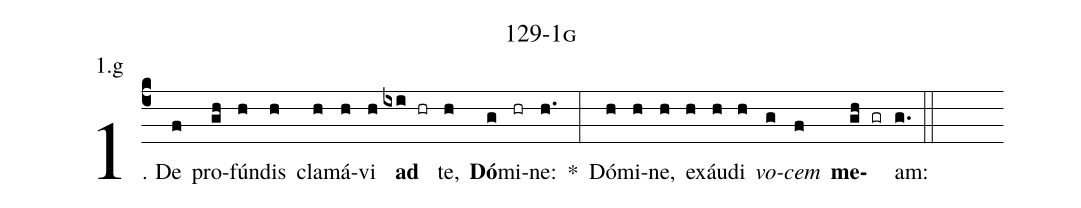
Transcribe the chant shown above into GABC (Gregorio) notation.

name: 129-1g;
annotation: 1.g;
%%
(c4)1. De(f) pro(gh)fún(h)dis(h) cla(h)má(h)vi(h) <b>ad</b>(ixi hr) te,(h) <b>Dó</b>(g)mi(hr)ne:(h.) *(:) Dó(h)mi(h)ne,(h) ex(h)áu(h)di(h) <i>vo</i>(g)<i>cem</i>(f) <b>me</b>(gh gr)am:(g.) (::)
